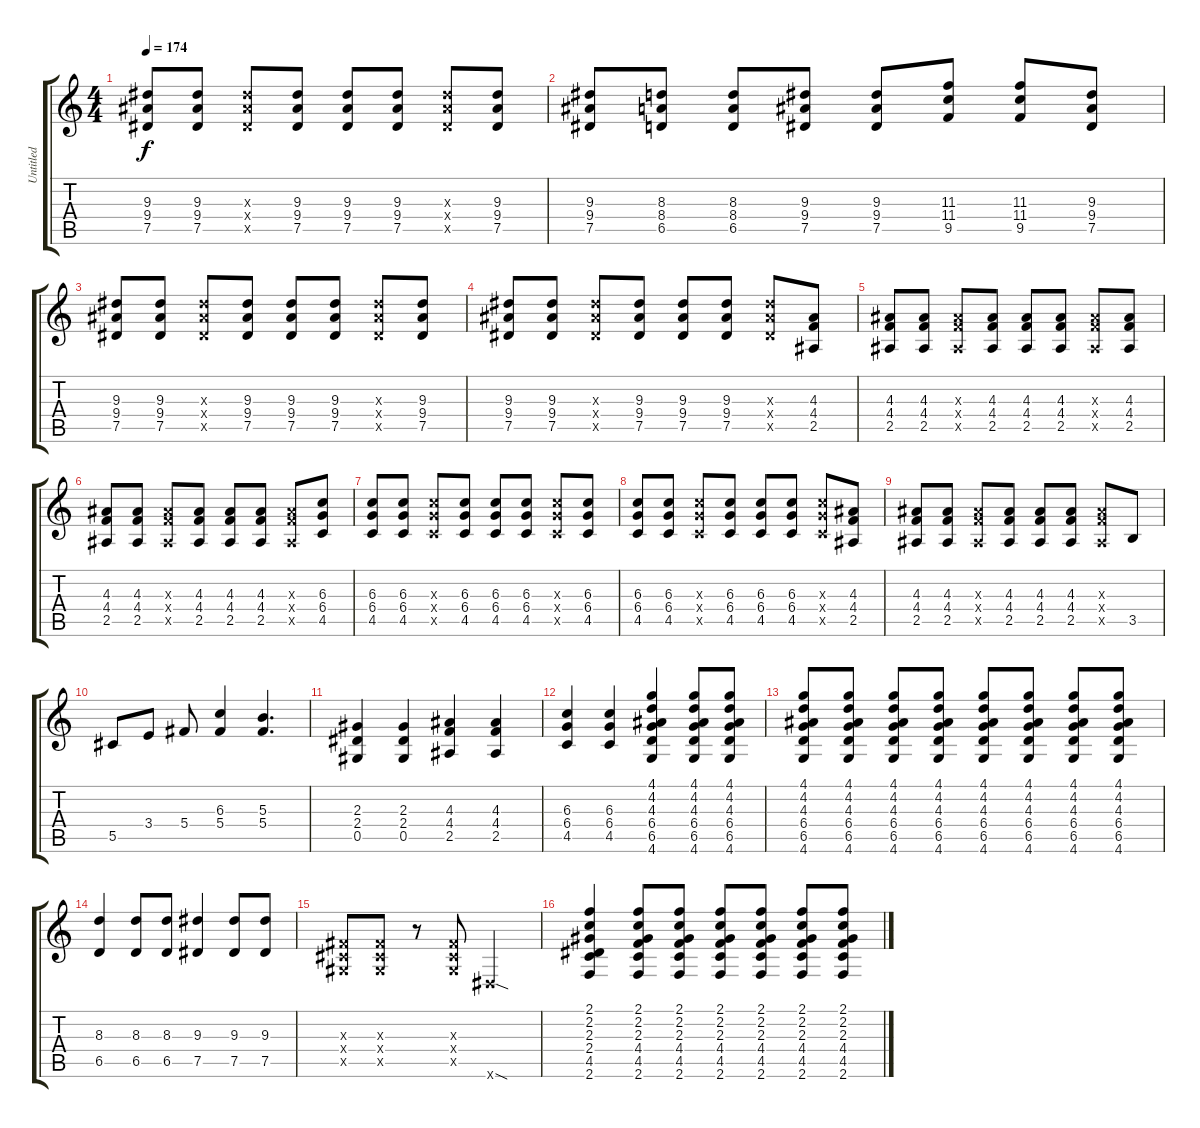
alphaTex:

\track ("Untitled" "Untitled") {instrument overdrivenguitar}
\staff {score tabs}
\tuning (Eb4 Bb3 Gb3 Db3 Ab2 Eb2) {hide}
\ts (4 4)
\tempo 174
\clef g2
\ks c
(9.3 9.4 7.5).8{dy f} (9.3 9.4 7.5).8 (9.3{x} 9.4{x} 7.5{x}).8 (9.3 9.4 7.5).8 (9.3 9.4 7.5).8 (9.3 9.4 7.5).8 (9.3{x} 9.4{x} 7.5{x}).8 (9.3 9.4 7.5).8 |
(9.3 9.4 7.5).8 (8.3 8.4 6.5).8 (8.3 8.4 6.5).8 (9.3 9.4 7.5).8 (9.3 9.4 7.5).8 (11.3 11.4 9.5).8 (11.3 11.4 9.5).8 (9.3 9.4 7.5).8 |
(9.3 9.4 7.5).8 (9.3 9.4 7.5).8 (9.3{x} 9.4{x} 7.5{x}).8 (9.3 9.4 7.5).8 (9.3 9.4 7.5).8 (9.3 9.4 7.5).8 (9.3{x} 9.4{x} 7.5{x}).8 (9.3 9.4 7.5).8 |
(9.3 9.4 7.5).8 (9.3 9.4 7.5).8 (9.3{x} 9.4{x} 7.5{x}).8 (9.3 9.4 7.5).8 (9.3 9.4 7.5).8 (9.3 9.4 7.5).8 (9.3{x} 9.4{x} 7.5{x}).8 (4.3 4.4 2.5).8 |
(4.3 4.4 2.5).8 (4.3 4.4 2.5).8 (4.3{x} 4.4{x} 2.5{x}).8 (4.3 4.4 2.5).8 (4.3 4.4 2.5).8 (4.3 4.4 2.5).8 (4.3{x} 4.4{x} 2.5{x}).8 (4.3 4.4 2.5).8 |
(4.3 4.4 2.5).8 (4.3 4.4 2.5).8 (4.3{x} 4.4{x} 2.5{x}).8 (4.3 4.4 2.5).8 (4.3 4.4 2.5).8 (4.3 4.4 2.5).8 (4.3{x} 4.4{x} 2.5{x}).8 (6.3 6.4 4.5).8 |
(6.3 6.4 4.5).8 (6.3 6.4 4.5).8 (6.3{x} 6.4{x} 4.5{x}).8 (6.3 6.4 4.5).8 (6.3 6.4 4.5).8 (6.3 6.4 4.5).8 (6.3{x} 6.4{x} 4.5{x}).8 (6.3 6.4 4.5).8 |
(6.3 6.4 4.5).8 (6.3 6.4 4.5).8 (6.3{x} 6.4{x} 4.5{x}).8 (6.3 6.4 4.5).8 (6.3 6.4 4.5).8 (6.3 6.4 4.5).8 (6.3{x} 6.4{x} 4.5{x}).8 (4.3 4.4 2.5).8 |
(4.3 4.4 2.5).8 (4.3 4.4 2.5).8 (4.3{x} 4.4{x} 2.5{x}).8 (4.3 4.4 2.5).8 (4.3 4.4 2.5).8 (4.3 4.4 2.5).8 (4.3{x} 4.4{x} 2.5{x}).8 3.5.8 |
5.5.8 3.4.8 5.4.8 (6.3 5.4).4 (5.3 5.4).4{d} |
(2.3 2.4 0.5).4 (2.3 2.4 0.5).4 (4.3 4.4 2.5).4 (4.3 4.4 2.5).4 |
(6.3 6.4 4.5).4 (6.3 6.4 4.5).4 (4.1 4.2 4.3 6.4 6.5 4.6).4 (4.1 4.2 4.3 6.4 6.5 4.6).8 (4.1 4.2 4.3 6.4 6.5 4.6).8 |
(4.1 4.2 4.3 6.4 6.5 4.6).8 (4.1 4.2 4.3 6.4 6.5 4.6).8 (4.1 4.2 4.3 6.4 6.5 4.6).8 (4.1 4.2 4.3 6.4 6.5 4.6).8 (4.1 4.2 4.3 6.4 6.5 4.6).8 (4.1 4.2 4.3 6.4 6.5 4.6).8 (4.1 4.2 4.3 6.4 6.5 4.6).8 (4.1 4.2 4.3 6.4 6.5 4.6).8 |
(8.3 6.5).4 (8.3 6.5).8 (8.3 6.5).8 (9.3 7.5).4 (9.3 7.5).8 (9.3 7.5).8 |
(0.3{x} 0.4{x} 0.5{x}).8 (0.3{x} 0.4{x} 0.5{x}).8 r.8 (0.3{x} 0.4{x} 0.5{x}).8 0.6{sod x}.2 |
(2.1 2.2 2.3 2.4 4.5 2.6).4 (2.1 2.2 2.3 4.4 4.5 2.6).8 (2.1 2.2 2.3 4.4 4.5 2.6).8 (2.1 2.2 2.3 4.4 4.5 2.6).8 (2.1 2.2 2.3 4.4 4.5 2.6).8 (2.1 2.2 2.3 4.4 4.5 2.6).8 (2.1 2.2 2.3 4.4 4.5 2.6).8
